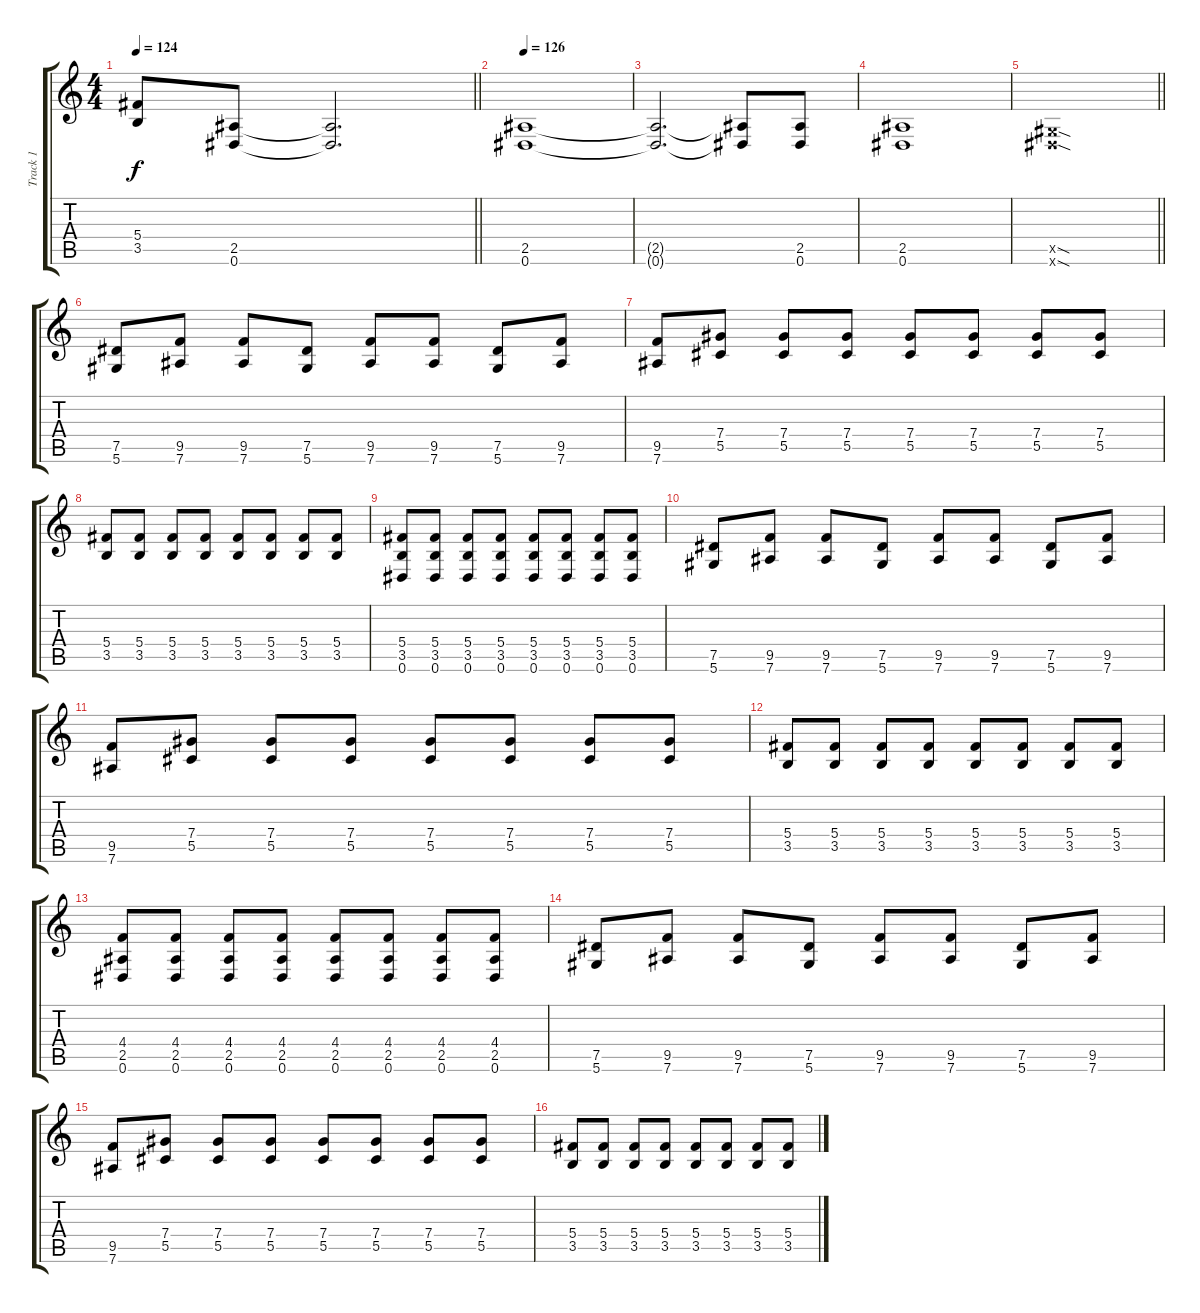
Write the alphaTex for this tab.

\track ("Track 1" "Track 1") {instrument distortionguitar}
\staff {score tabs}
\tuning (Eb4 Bb3 Gb3 Db3 Ab2 Eb2) {hide}
\ts (4 4)
\tempo 124
\clef g2
\barLineRight lightlight
\ks c
(5.4 3.5).8{dy f} (2.5 0.6).8 (2.5{t} 0.6{t}).2{d} |
\section ("" "")
\tempo 126
(2.5 0.6).1 |
(2.5{t} 0.6{t}).2{d} (2.5{t} 0.6{t}).8 (2.5 0.6).8 |
(2.5 0.6).1 |
\barLineRight lightlight
(0.5{sod x} 0.6{sod x}).1 |
\section ("" "")
(7.5 5.6).8 (9.5 7.6).8 (9.5 7.6).8 (7.5 5.6).8 (9.5 7.6).8 (9.5 7.6).8 (7.5 5.6).8 (9.5 7.6).8 |
(9.5 7.6).8 (7.4 5.5).8 (7.4 5.5).8 (7.4 5.5).8 (7.4 5.5).8 (7.4 5.5).8 (7.4 5.5).8 (7.4 5.5).8 |
(5.4 3.5).8 (5.4 3.5).8 (5.4 3.5).8 (5.4 3.5).8 (5.4 3.5).8 (5.4 3.5).8 (5.4 3.5).8 (5.4 3.5).8 |
(5.4 3.5 0.6).8 (5.4 3.5 0.6).8 (5.4 3.5 0.6).8 (5.4 3.5 0.6).8 (5.4 3.5 0.6).8 (5.4 3.5 0.6).8 (5.4 3.5 0.6).8 (5.4 3.5 0.6).8 |
(7.5 5.6).8 (9.5 7.6).8 (9.5 7.6).8 (7.5 5.6).8 (9.5 7.6).8 (9.5 7.6).8 (7.5 5.6).8 (9.5 7.6).8 |
(9.5 7.6).8 (7.4 5.5).8 (7.4 5.5).8 (7.4 5.5).8 (7.4 5.5).8 (7.4 5.5).8 (7.4 5.5).8 (7.4 5.5).8 |
(5.4 3.5).8 (5.4 3.5).8 (5.4 3.5).8 (5.4 3.5).8 (5.4 3.5).8 (5.4 3.5).8 (5.4 3.5).8 (5.4 3.5).8 |
(4.4 2.5 0.6).8 (4.4 2.5 0.6).8 (4.4 2.5 0.6).8 (4.4 2.5 0.6).8 (4.4 2.5 0.6).8 (4.4 2.5 0.6).8 (4.4 2.5 0.6).8 (4.4 2.5 0.6).8 |
(7.5 5.6).8 (9.5 7.6).8 (9.5 7.6).8 (7.5 5.6).8 (9.5 7.6).8 (9.5 7.6).8 (7.5 5.6).8 (9.5 7.6).8 |
(9.5 7.6).8 (7.4 5.5).8 (7.4 5.5).8 (7.4 5.5).8 (7.4 5.5).8 (7.4 5.5).8 (7.4 5.5).8 (7.4 5.5).8 |
(5.4 3.5).8 (5.4 3.5).8 (5.4 3.5).8 (5.4 3.5).8 (5.4 3.5).8 (5.4 3.5).8 (5.4 3.5).8 (5.4 3.5).8
